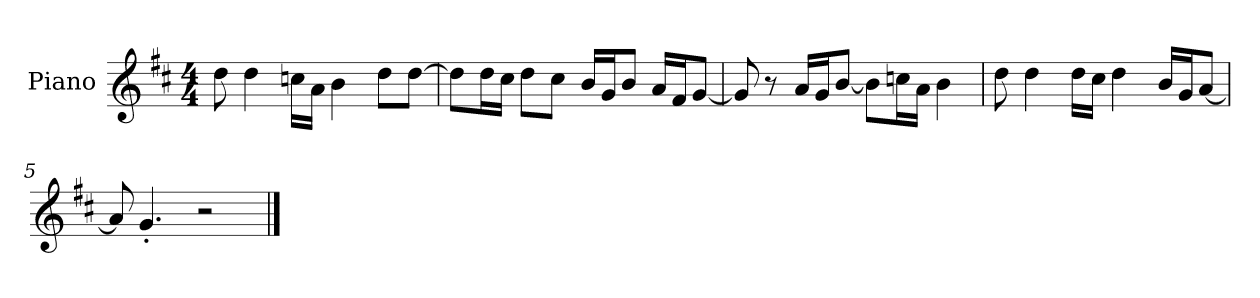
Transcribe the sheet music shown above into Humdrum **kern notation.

**kern
*part1
*staff1
*I"Piano
*I'P-no
*clefG2
*k[f#c#]
*M4/4
*MM90
=1
8dd\
4dd\
16ccn\LL
16a\JJ
4b\
8dd\L
[8dd\J
=2
8dd\L]
16dd\L
16cc#\JJ
8dd\L
8cc#\J
16b/LL
16g/J
8b/J
16a/LL
16f#/J
[8g/J
=3
8g/]
8r
16a/LL
16g/J
[8b/J
8b\L]
16ccn\L
16a\JJ
4b\
=4
8dd\
4dd\
16dd\LL
16cc#\JJ
4dd\
16b/LL
16g/J
[8a/J
!!LO:LB:g=z
=5
8a/]
4.g'/
2r
==
*-
